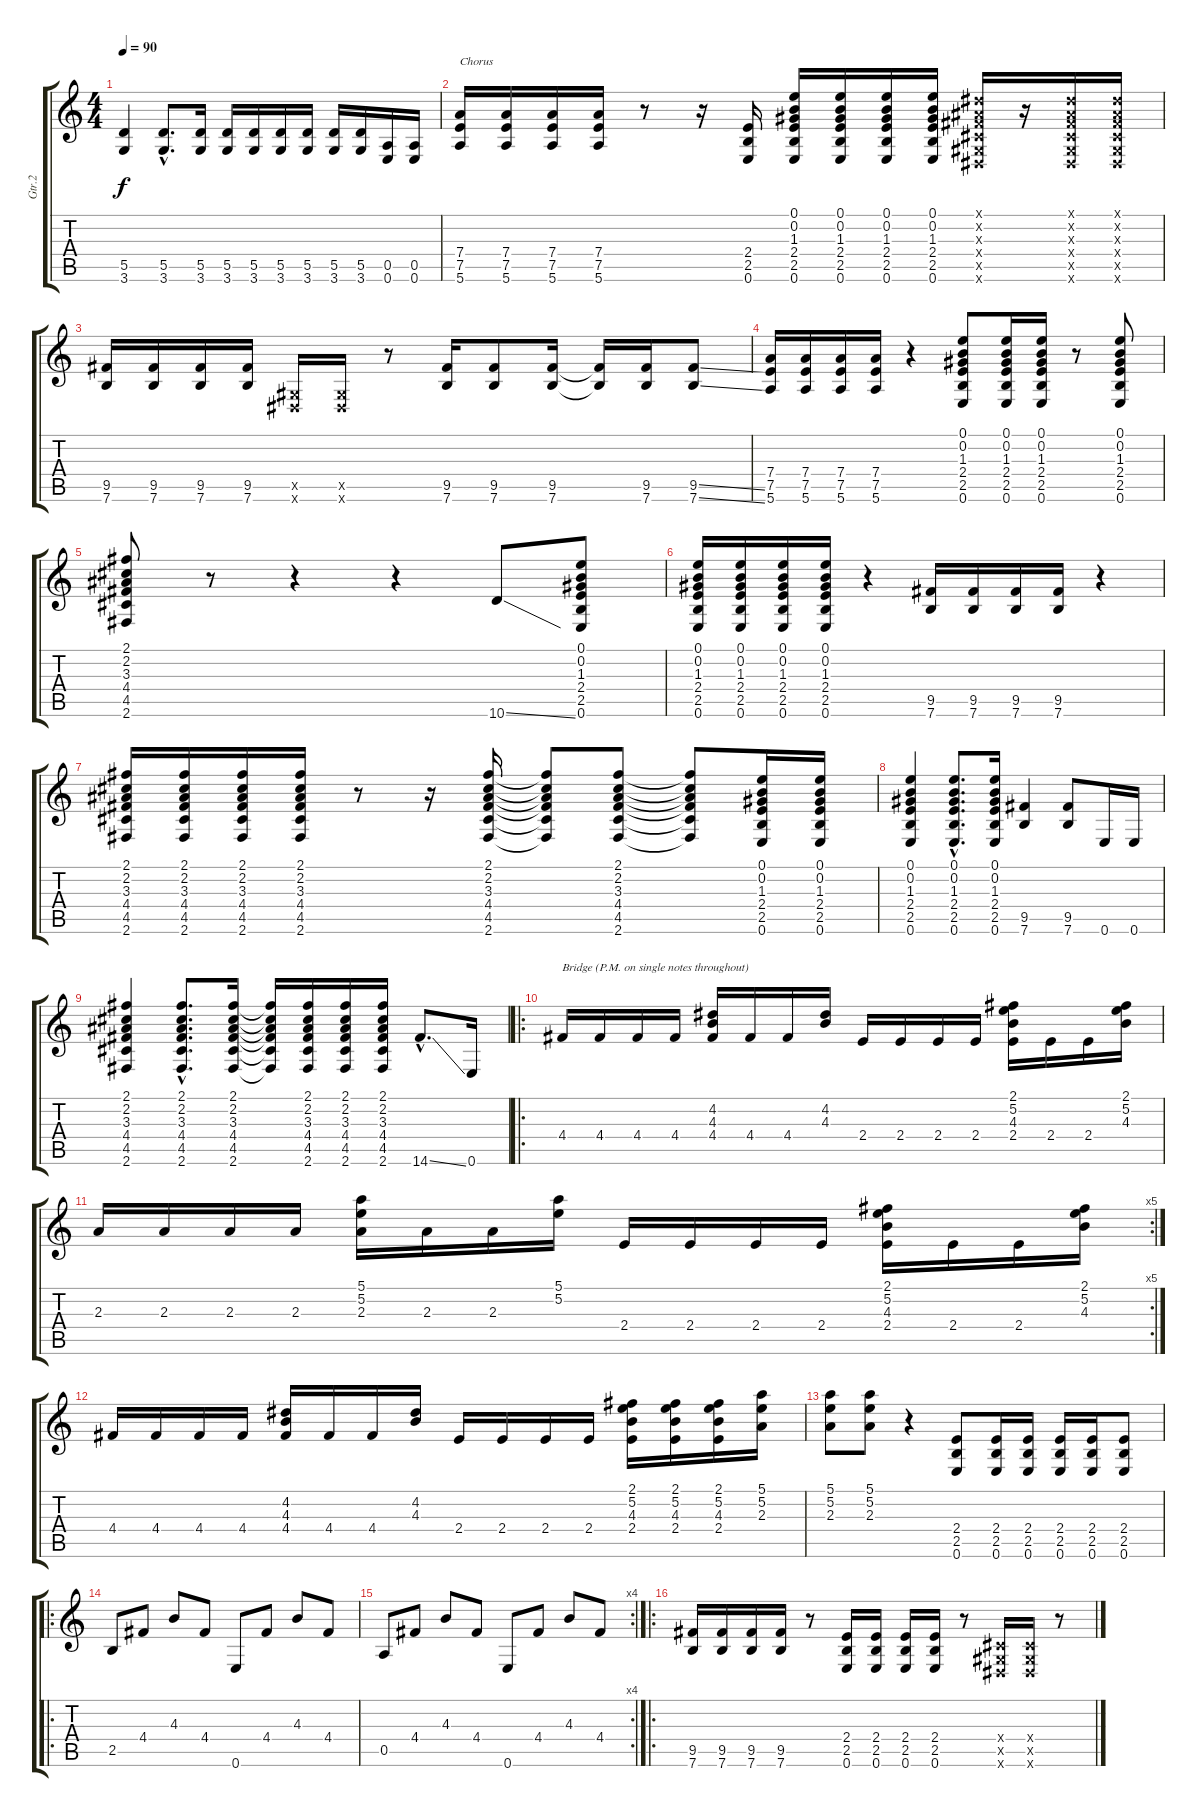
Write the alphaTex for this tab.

\track ("Gtr.2" "Gtr.2") {instrument overdrivenguitar}
\staff {score tabs}
\tuning (E4 B3 G3 D3 A2 E2) {hide}
\ts (4 4)
\tempo 90
\clef g2
\ks c
(5.5 3.6).4{dy f} (5.5{hac} 3.6{hac}).8{d} (5.5 3.6).16 (5.5 3.6).16 (5.5 3.6).16 (5.5 3.6).16 (5.5 3.6).16 (5.5 3.6).16 (5.5 3.6).16 (0.5 0.6).16 (0.5 0.6).16 |
(7.4 7.5 5.6).16{txt "Chorus"} (7.4 7.5 5.6).16 (7.4 7.5 5.6).16 (7.4 7.5 5.6).16 r.8 r.16 (2.4 2.5 0.6).16 (0.1 0.2 1.3 2.4 2.5 0.6).16 (0.1 0.2 1.3 2.4 2.5 0.6).16 (0.1 0.2 1.3 2.4 2.5 0.6).16 (0.1 0.2 1.3 2.4 2.5 0.6).16 (-1.1{x} -1.2{x} -1.3{x} -1.4{x} -1.5{x} -1.6{x}).16 r.16 (-1.1{x} -1.2{x} -1.3{x} -1.4{x} -1.5{x} -1.6{x}).16 (-1.1{x} -1.2{x} -1.3{x} -1.4{x} -1.5{x} -1.6{x}).16 |
(9.5 7.6).16 (9.5 7.6).16 (9.5 7.6).16 (9.5 7.6).16 (-1.5{x} -1.6{x}).16 (-1.5{x} -1.6{x}).16 r.8 (9.5 7.6).16 (9.5 7.6).8 (9.5 7.6).16 (9.5{t} 7.6{t}).16 (9.5 7.6).16 (9.5{ss} 7.6{ss}).8 |
(7.4 7.5 5.6).16 (7.4 7.5 5.6).16 (7.4 7.5 5.6).16 (7.4 7.5 5.6).16 r.4 (0.1 0.2 1.3 2.4 2.5 0.6).8 (0.1 0.2 1.3 2.4 2.5 0.6).16 (0.1 0.2 1.3 2.4 2.5 0.6).16 r.8 (0.1 0.2 1.3 2.4 2.5 0.6).8 |
(2.1 2.2 3.3 4.4 4.5 2.6).8 r.8 r.4 r.4 10.6{ss}.8 (0.1 0.2 1.3 2.4 2.5 0.6).8 |
(0.1 0.2 1.3 2.4 2.5 0.6).16 (0.1 0.2 1.3 2.4 2.5 0.6).16 (0.1 0.2 1.3 2.4 2.5 0.6).16 (0.1 0.2 1.3 2.4 2.5 0.6).16 r.4 (9.5 7.6).16 (9.5 7.6).16 (9.5 7.6).16 (9.5 7.6).16 r.4 |
(2.1 2.2 3.3 4.4 4.5 2.6).16 (2.1 2.2 3.3 4.4 4.5 2.6).16 (2.1 2.2 3.3 4.4 4.5 2.6).16 (2.1 2.2 3.3 4.4 4.5 2.6).16 r.8 r.16 (2.1 2.2 3.3 4.4 4.5 2.6).16 (2.1{t} 2.2{t} 3.3{t} 4.4{t} 4.5{t} 2.6{t}).8 (2.1 2.2 3.3 4.4 4.5 2.6).8 (2.1{t} 2.2{t} 3.3{t} 4.4{t} 4.5{t} 2.6{t}).8 (0.1 0.2 1.3 2.4 2.5 0.6).16 (0.1 0.2 1.3 2.4 2.5 0.6).16 |
(0.1 0.2 1.3 2.4 2.5 0.6).4 (0.1{hac} 0.2{hac} 1.3{hac} 2.4{hac} 2.5{hac} 0.6{hac}).8{d} (0.1 0.2 1.3 2.4 2.5 0.6).16 (9.5 7.6).4 (9.5 7.6).8 0.6.16 0.6.16 |
(2.1 2.2 3.3 4.4 4.5 2.6).4 (2.1{hac} 2.2{hac} 3.3{hac} 4.4{hac} 4.5{hac} 2.6{hac}).8{d} (2.1 2.2 3.3 4.4 4.5 2.6).16 (2.1{t} 2.2{t} 3.3{t} 4.4{t} 4.5{t} 2.6{t}).16 (2.1 2.2 3.3 4.4 4.5 2.6).16 (2.1 2.2 3.3 4.4 4.5 2.6).16 (2.1 2.2 3.3 4.4 4.5 2.6).16 14.6{ss hac}.8{d} 0.6.16 |
\ro
4.4.16{txt "Bridge (P.M. on single notes throughout)"} 4.4.16 4.4.16 4.4.16 (4.2 4.3 4.4).16 4.4.16 4.4.16 (4.2 4.3).16 2.4.16 2.4.16 2.4.16 2.4.16 (2.1 5.2 4.3 2.4).16 2.4.16 2.4.16 (2.1 5.2 4.3).16 |
\rc 5
2.3.16 2.3.16 2.3.16 2.3.16 (5.1 5.2 2.3).16 2.3.16 2.3.16 (5.1 5.2).16 2.4.16 2.4.16 2.4.16 2.4.16 (2.1 5.2 4.3 2.4).16 2.4.16 2.4.16 (2.1 5.2 4.3).16 |
4.4.16 4.4.16 4.4.16 4.4.16 (4.2 4.3 4.4).16 4.4.16 4.4.16 (4.2 4.3).16 2.4.16 2.4.16 2.4.16 2.4.16 (2.1 5.2 4.3 2.4).16 (2.1 5.2 4.3 2.4).16 (2.1 5.2 4.3 2.4).16 (5.1 5.2 2.3).16 |
(5.1 5.2 2.3).8 (5.1 5.2 2.3).8 r.4 (2.4 2.5 0.6).8 (2.4 2.5 0.6).16 (2.4 2.5 0.6).16 (2.4 2.5 0.6).16 (2.4 2.5 0.6).16 (2.4 2.5 0.6).8 |
\ro
2.5.8 4.4.8 4.3.8 4.4.8 0.6.8 4.4.8 4.3.8 4.4.8 |
\rc 4
0.5.8 4.4.8 4.3.8 4.4.8 0.6.8 4.4.8 4.3.8 4.4.8 |
\ro
(9.5 7.6).16 (9.5 7.6).16 (9.5 7.6).16 (9.5 7.6).16 r.8 (2.4 2.5 0.6).16 (2.4 2.5 0.6).16 (2.4 2.5 0.6).16 (2.4 2.5 0.6).16 r.8 (-1.4{x} -1.5{x} -1.6{x}).16 (-1.4{x} -1.5{x} -1.6{x}).16 r.8
